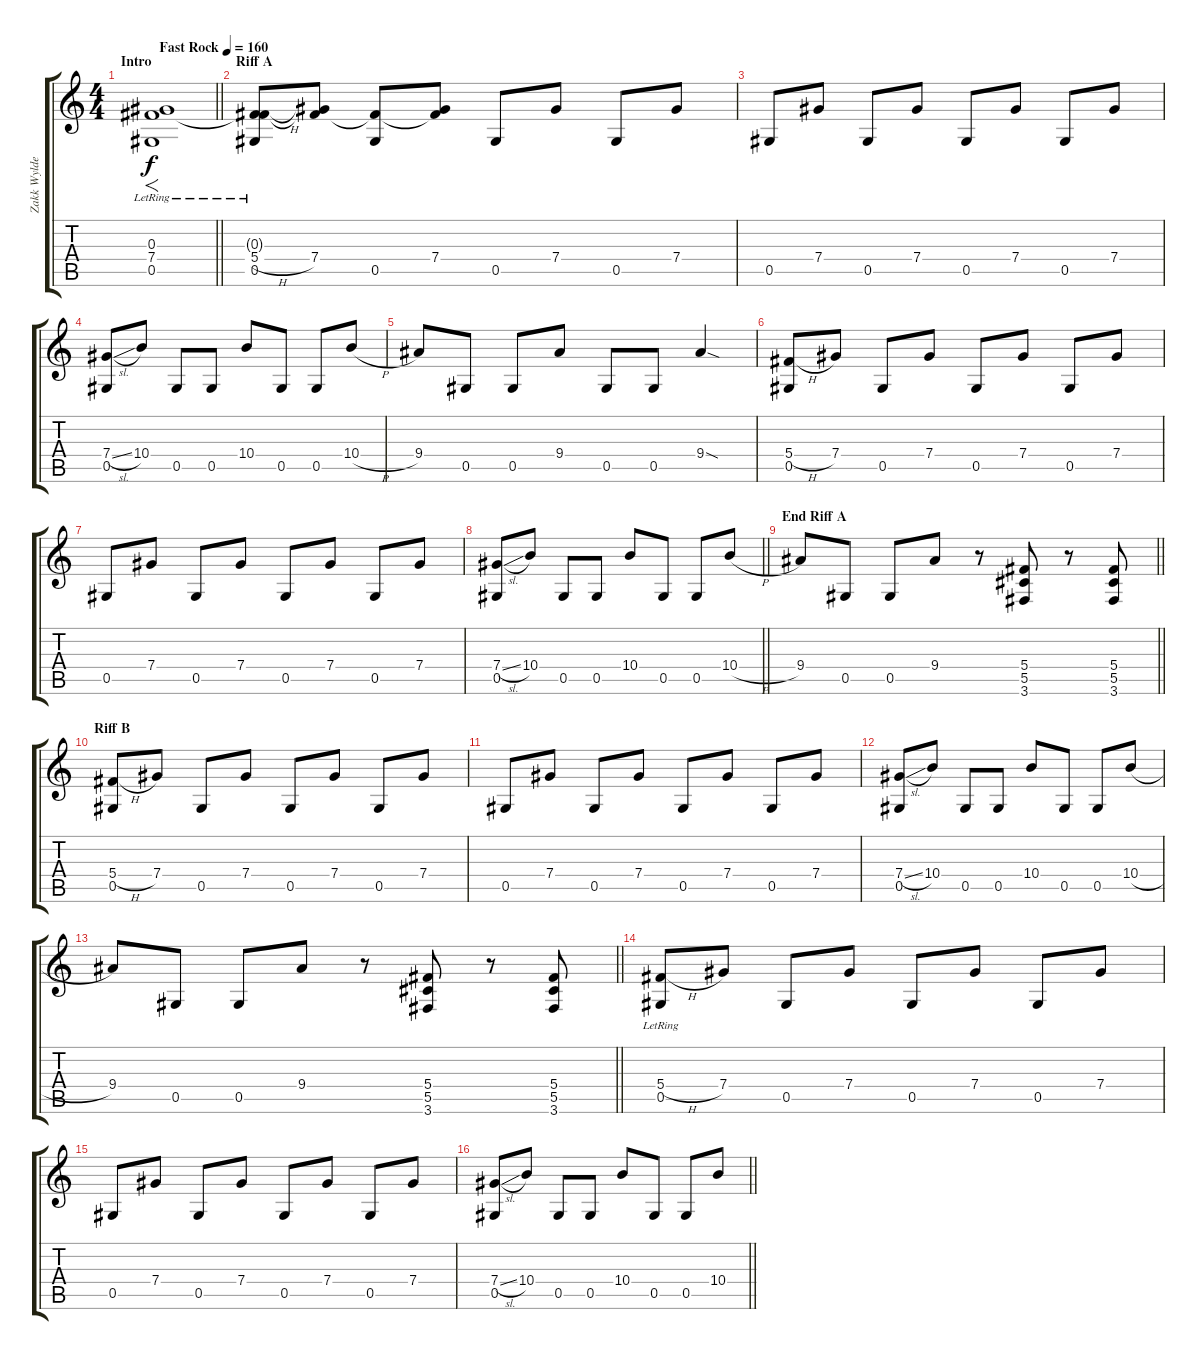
\track ("Zakk Wylde (Rhytm Gtr.1)" "Zakk Wylde") {instrument distortionguitar}
\staff {score tabs}
\tuning (Eb4 Bb3 Gb3 Db3 Ab2 Eb2) {hide}
\ts (4 4)
\section ("" "Intro")
\tempo (160 "Fast Rock")
\clef g2
\barLineRight lightlight
\ks c
(0.3{lr} 7.4{lr} 0.5{lr}).1{f dy f instrument distortionguitar} |
\section ("" "Riff A")
(0.3{t} 5.4{h lr} 0.5{lr}).8 (0.3{t} 7.4).8 (0.3{t} 0.5).8 (0.3{t} 7.4).8 0.5.8 7.4.8 0.5.8 7.4.8 |
0.5.8 7.4.8 0.5.8 7.4.8 0.5.8 7.4.8 0.5.8 7.4.8 |
(7.4{sl} 0.5).8 10.4.8 0.5.8 0.5.8 10.4.8 0.5.8 0.5.8 10.4{h}.8 |
9.4.8 0.5.8 0.5.8 9.4.8 0.5.8 0.5.8 9.4{sod}.4 |
(5.4{h} 0.5).8 7.4.8 0.5.8 7.4.8 0.5.8 7.4.8 0.5.8 7.4.8 |
0.5.8 7.4.8 0.5.8 7.4.8 0.5.8 7.4.8 0.5.8 7.4.8 |
\barLineRight lightlight
(7.4{sl} 0.5).8 10.4.8 0.5.8 0.5.8 10.4.8 0.5.8 0.5.8 10.4{h}.8 |
\section ("" "End Riff A")
\barLineRight lightlight
9.4.8 0.5.8 0.5.8 9.4.8 r.8 (5.4 5.5 3.6).8 r.8 (5.4 5.5 3.6).8 |
\section ("" "Riff B")
(5.4{h} 0.5).8 7.4.8 0.5.8 7.4.8 0.5.8 7.4.8 0.5.8 7.4.8 |
0.5.8 7.4.8 0.5.8 7.4.8 0.5.8 7.4.8 0.5.8 7.4.8 |
(7.4{sl} 0.5).8 10.4.8 0.5.8 0.5.8 10.4.8 0.5.8 0.5.8 10.4{h}.8 |
\barLineRight lightlight
9.4.8 0.5.8 0.5.8 9.4.8 r.8 (5.4 5.5 3.6).8 r.8 (5.4 5.5 3.6).8 |
(5.4{h lr} 0.5{lr}).8 7.4.8 0.5.8 7.4.8 0.5.8 7.4.8 0.5.8 7.4.8 |
0.5.8 7.4.8 0.5.8 7.4.8 0.5.8 7.4.8 0.5.8 7.4.8 |
\barLineRight lightlight
(7.4{sl} 0.5).8 10.4.8 0.5.8 0.5.8 10.4.8 0.5.8 0.5.8 10.4{h}.8
